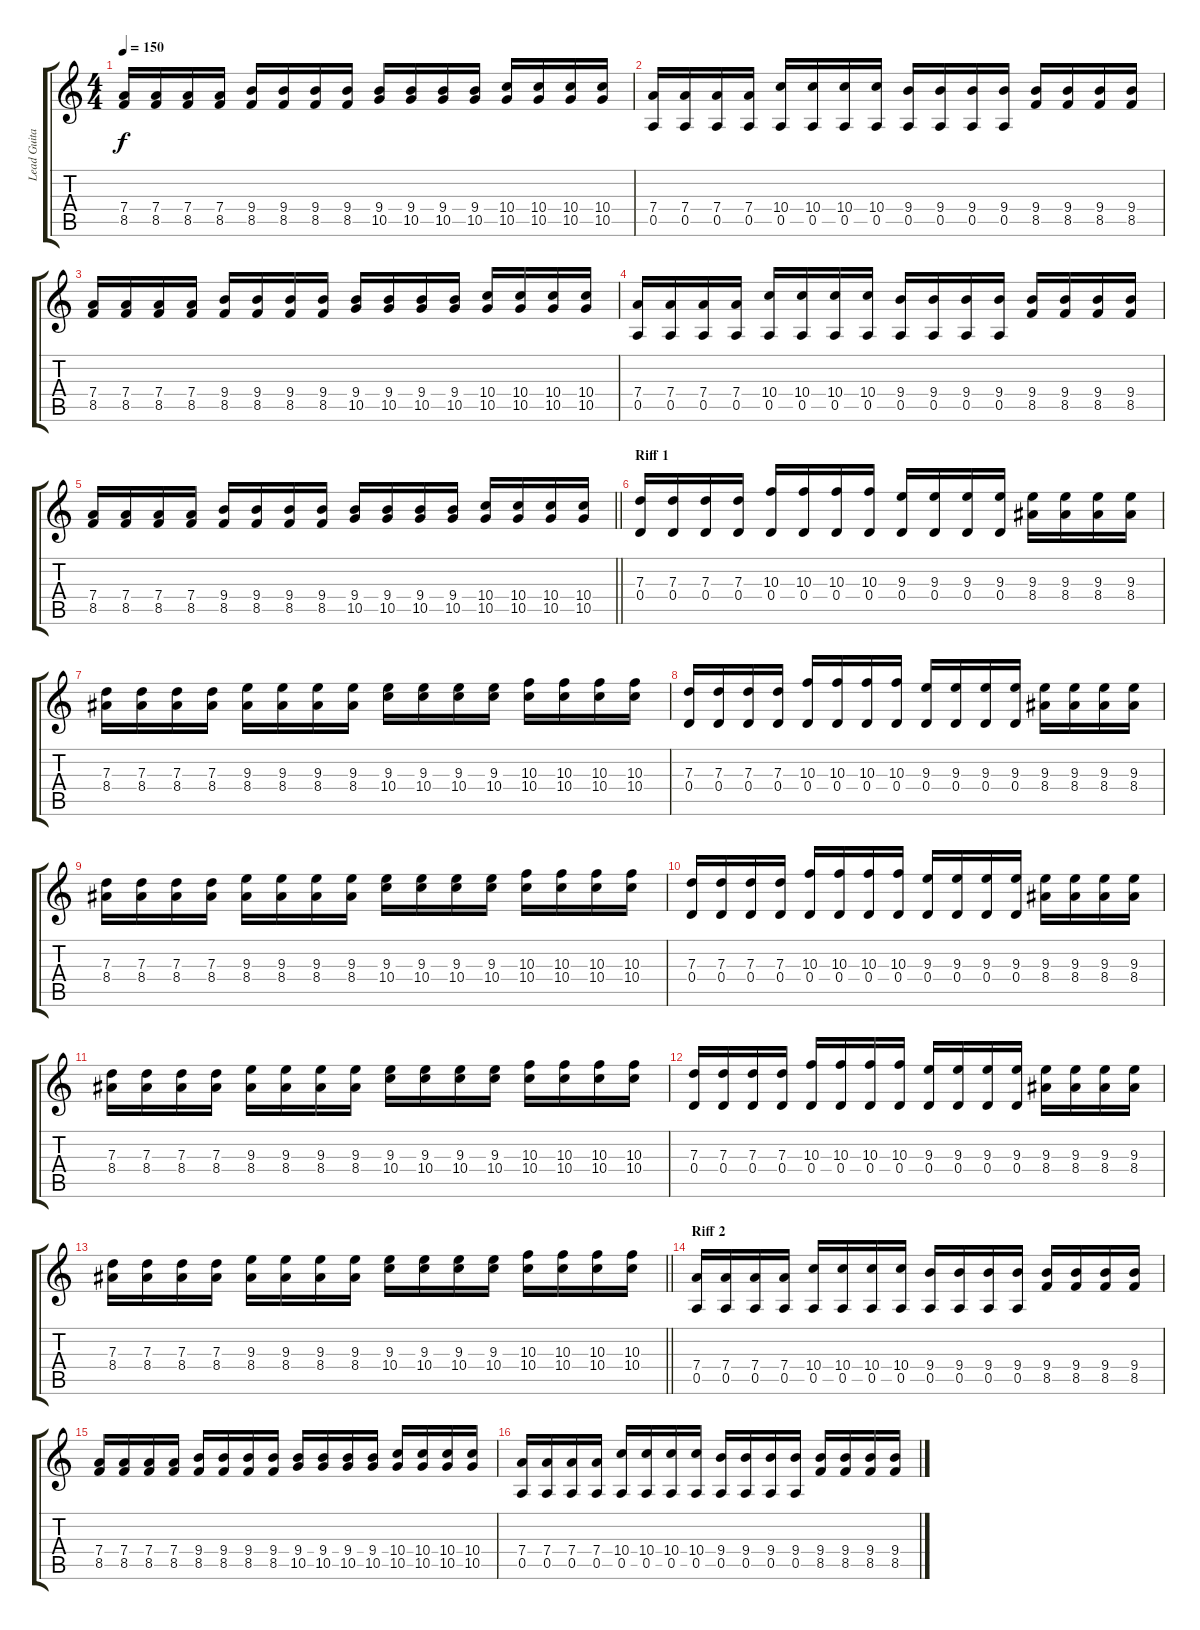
\track ("Lead Guitar" "Lead Guita") {instrument overdrivenguitar}
\staff {score tabs}
\tuning (E4 B3 G3 D3 A2 E2) {hide}
\ts (4 4)
\tempo 150
\clef g2
\ks c
(7.4 8.5).16{dy f} (7.4 8.5).16 (7.4 8.5).16 (7.4 8.5).16 (9.4 8.5).16 (9.4 8.5).16 (9.4 8.5).16 (9.4 8.5).16 (9.4 10.5).16 (9.4 10.5).16 (9.4 10.5).16 (9.4 10.5).16 (10.4 10.5).16 (10.4 10.5).16 (10.4 10.5).16 (10.4 10.5).16 |
(7.4 0.5).16 (7.4 0.5).16 (7.4 0.5).16 (7.4 0.5).16 (10.4 0.5).16 (10.4 0.5).16 (10.4 0.5).16 (10.4 0.5).16 (9.4 0.5).16 (9.4 0.5).16 (9.4 0.5).16 (9.4 0.5).16 (9.4 8.5).16 (9.4 8.5).16 (9.4 8.5).16 (9.4 8.5).16 |
(7.4 8.5).16 (7.4 8.5).16 (7.4 8.5).16 (7.4 8.5).16 (9.4 8.5).16 (9.4 8.5).16 (9.4 8.5).16 (9.4 8.5).16 (9.4 10.5).16 (9.4 10.5).16 (9.4 10.5).16 (9.4 10.5).16 (10.4 10.5).16 (10.4 10.5).16 (10.4 10.5).16 (10.4 10.5).16 |
(7.4 0.5).16 (7.4 0.5).16 (7.4 0.5).16 (7.4 0.5).16 (10.4 0.5).16 (10.4 0.5).16 (10.4 0.5).16 (10.4 0.5).16 (9.4 0.5).16 (9.4 0.5).16 (9.4 0.5).16 (9.4 0.5).16 (9.4 8.5).16 (9.4 8.5).16 (9.4 8.5).16 (9.4 8.5).16 |
\barLineRight lightlight
(7.4 8.5).16 (7.4 8.5).16 (7.4 8.5).16 (7.4 8.5).16 (9.4 8.5).16 (9.4 8.5).16 (9.4 8.5).16 (9.4 8.5).16 (9.4 10.5).16 (9.4 10.5).16 (9.4 10.5).16 (9.4 10.5).16 (10.4 10.5).16 (10.4 10.5).16 (10.4 10.5).16 (10.4 10.5).16 |
\section ("" "Riff 1")
(7.3 0.4).16 (7.3 0.4).16 (7.3 0.4).16 (7.3 0.4).16 (10.3 0.4).16 (10.3 0.4).16 (10.3 0.4).16 (10.3 0.4).16 (9.3 0.4).16 (9.3 0.4).16 (9.3 0.4).16 (9.3 0.4).16 (9.3 8.4).16 (9.3 8.4).16 (9.3 8.4).16 (9.3 8.4).16 |
(7.3 8.4).16 (7.3 8.4).16 (7.3 8.4).16 (7.3 8.4).16 (9.3 8.4).16 (9.3 8.4).16 (9.3 8.4).16 (9.3 8.4).16 (9.3 10.4).16 (9.3 10.4).16 (9.3 10.4).16 (9.3 10.4).16 (10.3 10.4).16 (10.3 10.4).16 (10.3 10.4).16 (10.3 10.4).16 |
(7.3 0.4).16 (7.3 0.4).16 (7.3 0.4).16 (7.3 0.4).16 (10.3 0.4).16 (10.3 0.4).16 (10.3 0.4).16 (10.3 0.4).16 (9.3 0.4).16 (9.3 0.4).16 (9.3 0.4).16 (9.3 0.4).16 (9.3 8.4).16 (9.3 8.4).16 (9.3 8.4).16 (9.3 8.4).16 |
(7.3 8.4).16 (7.3 8.4).16 (7.3 8.4).16 (7.3 8.4).16 (9.3 8.4).16 (9.3 8.4).16 (9.3 8.4).16 (9.3 8.4).16 (9.3 10.4).16 (9.3 10.4).16 (9.3 10.4).16 (9.3 10.4).16 (10.3 10.4).16 (10.3 10.4).16 (10.3 10.4).16 (10.3 10.4).16 |
(7.3 0.4).16 (7.3 0.4).16 (7.3 0.4).16 (7.3 0.4).16 (10.3 0.4).16 (10.3 0.4).16 (10.3 0.4).16 (10.3 0.4).16 (9.3 0.4).16 (9.3 0.4).16 (9.3 0.4).16 (9.3 0.4).16 (9.3 8.4).16 (9.3 8.4).16 (9.3 8.4).16 (9.3 8.4).16 |
(7.3 8.4).16 (7.3 8.4).16 (7.3 8.4).16 (7.3 8.4).16 (9.3 8.4).16 (9.3 8.4).16 (9.3 8.4).16 (9.3 8.4).16 (9.3 10.4).16 (9.3 10.4).16 (9.3 10.4).16 (9.3 10.4).16 (10.3 10.4).16 (10.3 10.4).16 (10.3 10.4).16 (10.3 10.4).16 |
(7.3 0.4).16 (7.3 0.4).16 (7.3 0.4).16 (7.3 0.4).16 (10.3 0.4).16 (10.3 0.4).16 (10.3 0.4).16 (10.3 0.4).16 (9.3 0.4).16 (9.3 0.4).16 (9.3 0.4).16 (9.3 0.4).16 (9.3 8.4).16 (9.3 8.4).16 (9.3 8.4).16 (9.3 8.4).16 |
\barLineRight lightlight
(7.3 8.4).16 (7.3 8.4).16 (7.3 8.4).16 (7.3 8.4).16 (9.3 8.4).16 (9.3 8.4).16 (9.3 8.4).16 (9.3 8.4).16 (9.3 10.4).16 (9.3 10.4).16 (9.3 10.4).16 (9.3 10.4).16 (10.3 10.4).16 (10.3 10.4).16 (10.3 10.4).16 (10.3 10.4).16 |
\section ("" "Riff 2")
(7.4 0.5).16 (7.4 0.5).16 (7.4 0.5).16 (7.4 0.5).16 (10.4 0.5).16 (10.4 0.5).16 (10.4 0.5).16 (10.4 0.5).16 (9.4 0.5).16 (9.4 0.5).16 (9.4 0.5).16 (9.4 0.5).16 (9.4 8.5).16 (9.4 8.5).16 (9.4 8.5).16 (9.4 8.5).16 |
(7.4 8.5).16 (7.4 8.5).16 (7.4 8.5).16 (7.4 8.5).16 (9.4 8.5).16 (9.4 8.5).16 (9.4 8.5).16 (9.4 8.5).16 (9.4 10.5).16 (9.4 10.5).16 (9.4 10.5).16 (9.4 10.5).16 (10.4 10.5).16 (10.4 10.5).16 (10.4 10.5).16 (10.4 10.5).16 |
(7.4 0.5).16 (7.4 0.5).16 (7.4 0.5).16 (7.4 0.5).16 (10.4 0.5).16 (10.4 0.5).16 (10.4 0.5).16 (10.4 0.5).16 (9.4 0.5).16 (9.4 0.5).16 (9.4 0.5).16 (9.4 0.5).16 (9.4 8.5).16 (9.4 8.5).16 (9.4 8.5).16 (9.4 8.5).16
